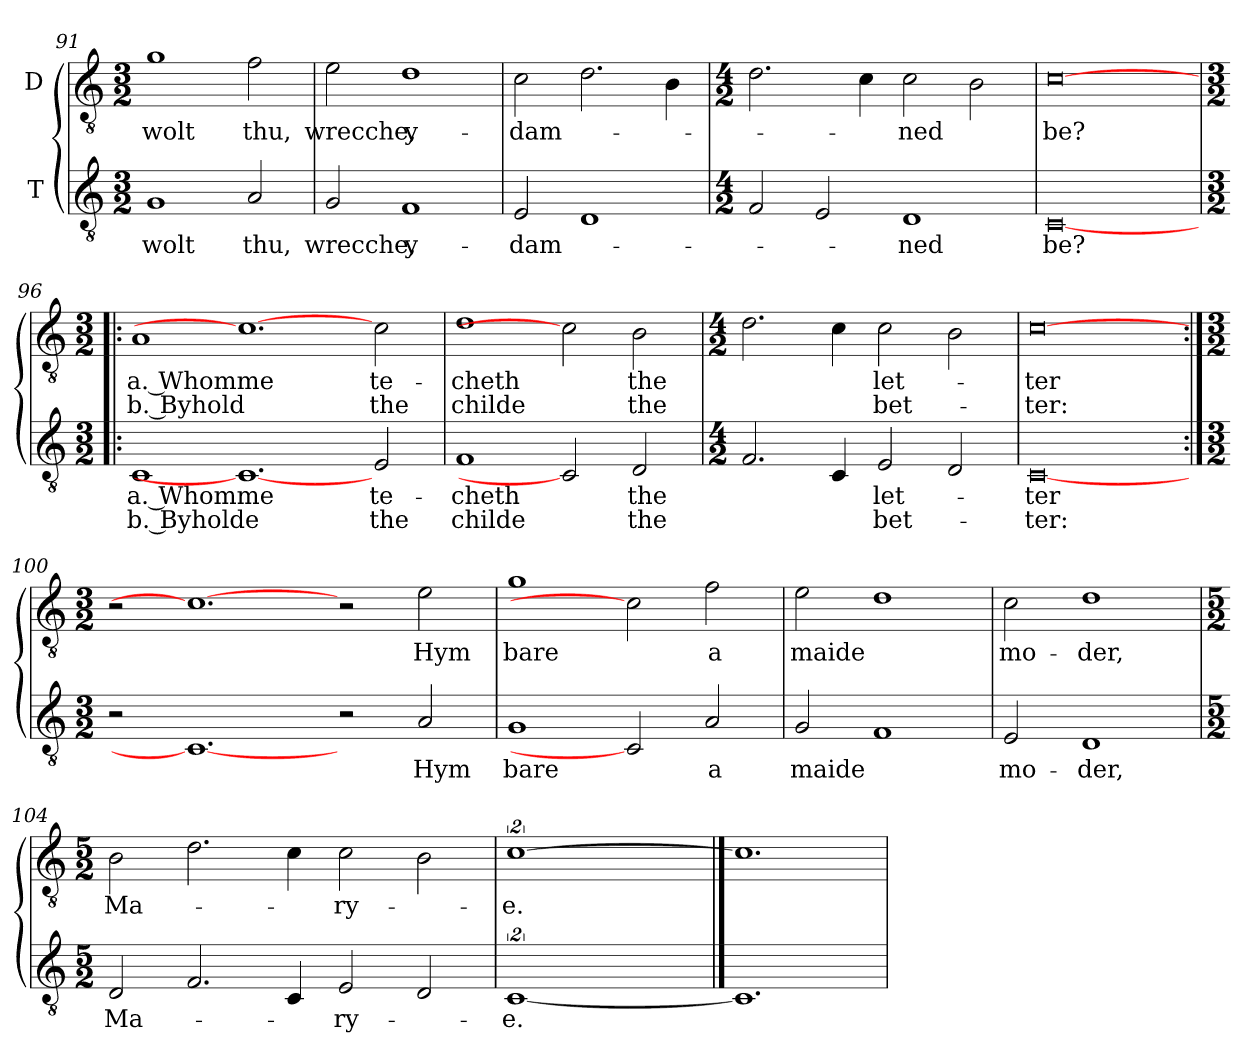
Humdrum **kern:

**kern	**text	**text	**kern	**text	**text
*part2	*part2	*part2	*part1	*part1	*part1
*staff2	*staff2	*staff2	*staff1	*staff1	*staff1
*I"T	*	*	*I"D	*	*
*clefGv2	*	*	*clefGv2	*	*
*ITrd7c12	*	*	*ITrd7c12	*	*
*k[]	*	*	*k[]	*	*
*C:	*	*	*C:	*	*
*M3/2	*	*	*M3/2	*	*
=91	=91	=91	=91	=91	=91
!	!LO:LY:b:color=#000000	!	!	!	!
!	!	!	!	!LO:LY:b:color=#000000	!
1GGi/	wolt	.	1Gi\	wolt	.
!	!LO:LY:b:color=#000000	!	!	!	!
!	!	!	!	!LO:LY:b:color=#000000	!
2AAi/	thu,	.	2Fi\	thu,	.
=92	=92	=92	=92	=92	=92
!	!LO:LY:b:color=#000000	!	!	!	!
!	!	!	!	!LO:LY:b:color=#000000	!
2GGi/	wrecche,	.	2Ei\	wrecche,	.
!	!LO:LY:b:color=#000000	!	!	!	!
!	!	!	!	!LO:LY:b:color=#000000	!
1FFi/	y-	.	1Di\	y-	.
=93	=93	=93	=93	=93	=93
!	!LO:LY:b:color=#000000	!	!	!	!
!	!	!	!	!LO:LY:b:color=#000000	!
2EEi/	-dam-	.	2Ci\	-dam-	.
1DDi/	.	.	2.Di\	.	.
.	.	.	4BBi\	.	.
!!LO:LB:g=z
=94	=94	=94	=94	=94	=94
*M4/2	*	*	*M4/2	*	*
2FFi/	.	.	2.Di\	.	.
2EEi/	.	.	.	.	.
.	.	.	4Ci\	.	.
!	!LO:LY:b:color=#000000	!	!	!	!
!	!	!	!	!LO:LY:b:color=#000000	!
1DDi/	-ned	.	2Ci\	-ned	.
.	.	.	2BBi\	.	.
=95	=95	=95	=95	=95	=95
!	!LO:LY:b:color=#000000	!	!	!	!
!	!	!	!	!LO:LY:b:color=#000000	!
[0CCi/	be?	.	[0Ci\	be?	.
=96!|:	=96!|:	=96!|:	=96!|:	=96!|:	=96!|:
*M3/2	*	*	*M3/2	*	*
!	!LO:LY:b:color=#000000	!LO:LY:b:color=#000000	!	!	!
!	!	!	!	!LO:LY:b:color=#000000	!LO:LY:b:color=#000000
1CCi/	a. Whomme	b. Byholde	1AAi/	a. Whomme	b. Byhold
1.CCi/_	.	.	1.Ci\_	.	.
!	!LO:LY:b:color=#000000	!LO:LY:b:color=#000000	!	!	!
!	!	!	!	!LO:LY:b:color=#000000	!LO:LY:b:color=#000000
2EEi/	te-	the	2Ci\	te-	the
=97	=97	=97	=97	=97	=97
!	!LO:LY:b:color=#000000	!LO:LY:b:color=#000000	!	!	!
!	!	!	!	!LO:LY:b:color=#000000	!LO:LY:b:color=#000000
1FFi/	-cheth	childe	1Di\	-cheth	childe
2CCi/]	.	.	2Ci\]	.	.
!	!LO:LY:b:color=#000000	!LO:LY:b:color=#000000	!	!	!
!	!	!	!	!LO:LY:b:color=#000000	!LO:LY:b:color=#000000
2DDi/	the	the	2BBi\	the	the
=98	=98	=98	=98	=98	=98
*M4/2	*	*	*M4/2	*	*
2.FFi/	.	.	2.Di\	.	.
4CCi/	.	.	4Ci\	.	.
!	!LO:LY:b:color=#000000	!LO:LY:b:color=#000000	!	!	!
!	!	!	!	!LO:LY:b:color=#000000	!LO:LY:b:color=#000000
2EEi/	let-	bet-	2Ci\	let-	bet-
2DDi/	.	.	2BBi\	.	.
=99	=99	=99	=99	=99	=99
!	!LO:LY:b:color=#000000	!LO:LY:b:color=#000000	!	!	!
!	!	!	!	!LO:LY:b:color=#000000	!LO:LY:b:color=#000000
[0CCi/	-ter	-ter:	[0Ci\	-ter	-ter:
!!LO:LB:g=z
=100:|!	=100:|!	=100:|!	=100:|!	=100:|!	=100:|!
*M3/2	*	*	*M3/2	*	*
2r	.	.	2r	.	.
1.CCi/_	.	.	1.Ci\_	.	.
2r	.	.	2r	.	.
!	!LO:LY:b:color=#000000	!	!	!	!
!	!	!	!	!LO:LY:b:color=#000000	!
2AAi/	Hym	.	2Ei\	Hym	.
=101	=101	=101	=101	=101	=101
!	!LO:LY:b:color=#000000	!	!	!	!
!	!	!	!	!LO:LY:b:color=#000000	!
1GGi/	bare	.	1Gi\	bare	.
2CCi/]	.	.	2Ci\]	.	.
!	!LO:LY:b:color=#000000	!	!	!	!
!	!	!	!	!LO:LY:b:color=#000000	!
2AAi/	a	.	2Fi\	a	.
=102	=102	=102	=102	=102	=102
!	!LO:LY:b:color=#000000	!	!	!	!
!	!	!	!	!LO:LY:b:color=#000000	!
2GGi/	maide	.	2Ei\	maide	.
1FFi/	.	.	1Di\	.	.
=103	=103	=103	=103	=103	=103
!	!LO:LY:b:color=#000000	!	!	!	!
!	!	!	!	!LO:LY:b:color=#000000	!
2EEi/	mo-	.	2Ci\	mo-	.
!	!LO:LY:b:color=#000000	!	!	!	!
!	!	!	!	!LO:LY:b:color=#000000	!
1DDi/	-der,	.	1Di\	-der,	.
=104	=104	=104	=104	=104	=104
*M5/2	*	*	*M5/2	*	*
!	!LO:LY:b:color=#000000	!	!	!	!
!	!	!	!	!LO:LY:b:color=#000000	!
2DDi/	Ma-	.	2BBi\	Ma-	.
2.FFi/	.	.	2.Di\	.	.
4CCi/	.	.	4Ci\	.	.
!	!LO:LY:b:color=#000000	!	!	!	!
!	!	!	!	!LO:LY:b:color=#000000	!
2EEi/	-ry-	.	2Ci\	-ry-	.
2DDi/	.	.	2BBi\	.	.
=105	=105	=105	=105	=105	=105
!	!LO:LY:b:color=#000000	!	!	!	!
!	!	!	!	!LO:LY:b:color=#000000	!
[2%5CCi/	-e.	.	[2%5Ci\	-e.	.
==106	==106	==106	==106	==106	==106
1.CCi/]	.	.	1.Ci\]	.	.
=	=	=	=	=	=
*-	*-	*-	*-	*-	*-
